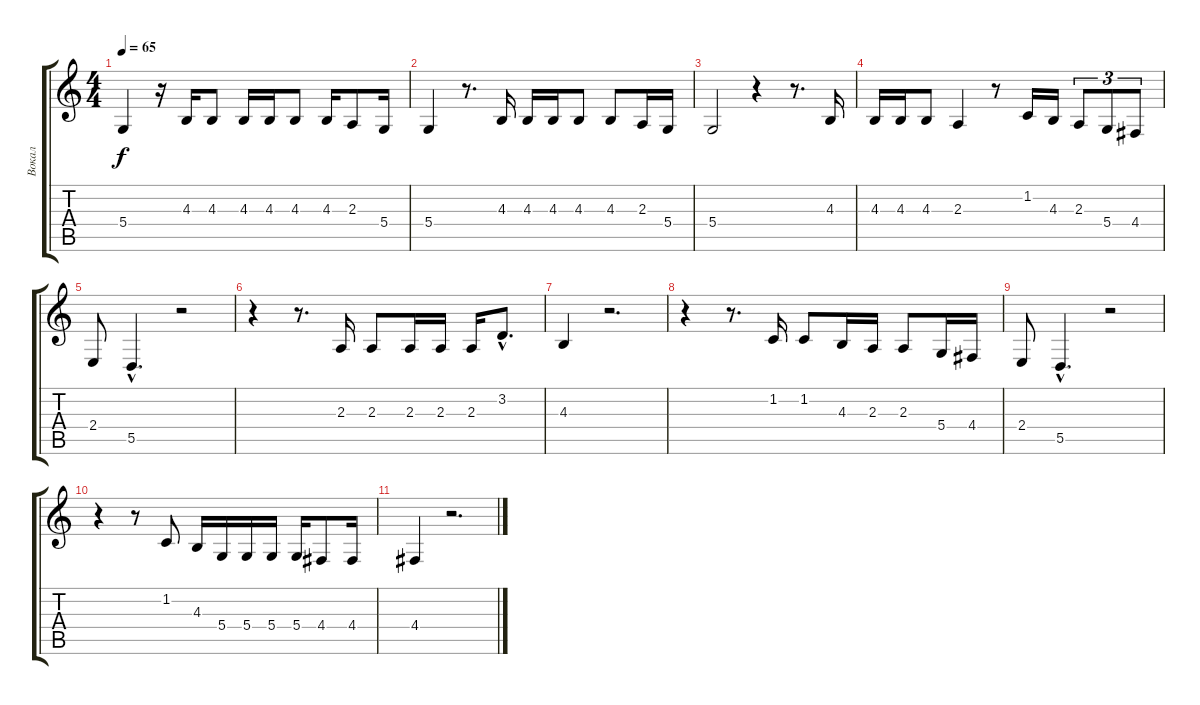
\track ("Вокал" "Вокал") {instrument harmonica}
\staff {score tabs}
\tuning (E4 B3 G3 D3 A2 E2) {hide}
\ts (4 4)
\tempo 65
\clef g2
\ks c
5.4.4{dy f} r.16 4.3.16 4.3.8 4.3.16 4.3.16 4.3.8 4.3.16 2.3.8 5.4.16 |
5.4.4 r.8{d} 4.3.16 4.3.16 4.3.16 4.3.8 4.3.8 2.3.16 5.4.16 |
5.4.2 r.4 r.8{d} 4.3.16 |
4.3.16 4.3.16 4.3.8 2.3.4 r.8 1.2.16 4.3.16 2.3.8{tu (3 2)} 5.4.8{tu (3 2)} 4.4.8{tu (3 2)} |
2.4.8 5.5{hac}.4{d} r.2 |
r.4 r.8{d} 2.3.16 2.3.8 2.3.16 2.3.16 2.3.16 3.2{hac}.8{d} |
4.3.4 r.2{d} |
r.4 r.8{d} 1.2.16 1.2.8 4.3.16 2.3.16 2.3.8 5.4.16 4.4.16 |
2.4.8 5.5{hac}.4{d} r.2 |
r.4 r.8 1.2.8 4.3.16 5.4.16 5.4.16 5.4.16 5.4.16 4.4.8 4.4.16 |
4.4.4 r.2{d}
